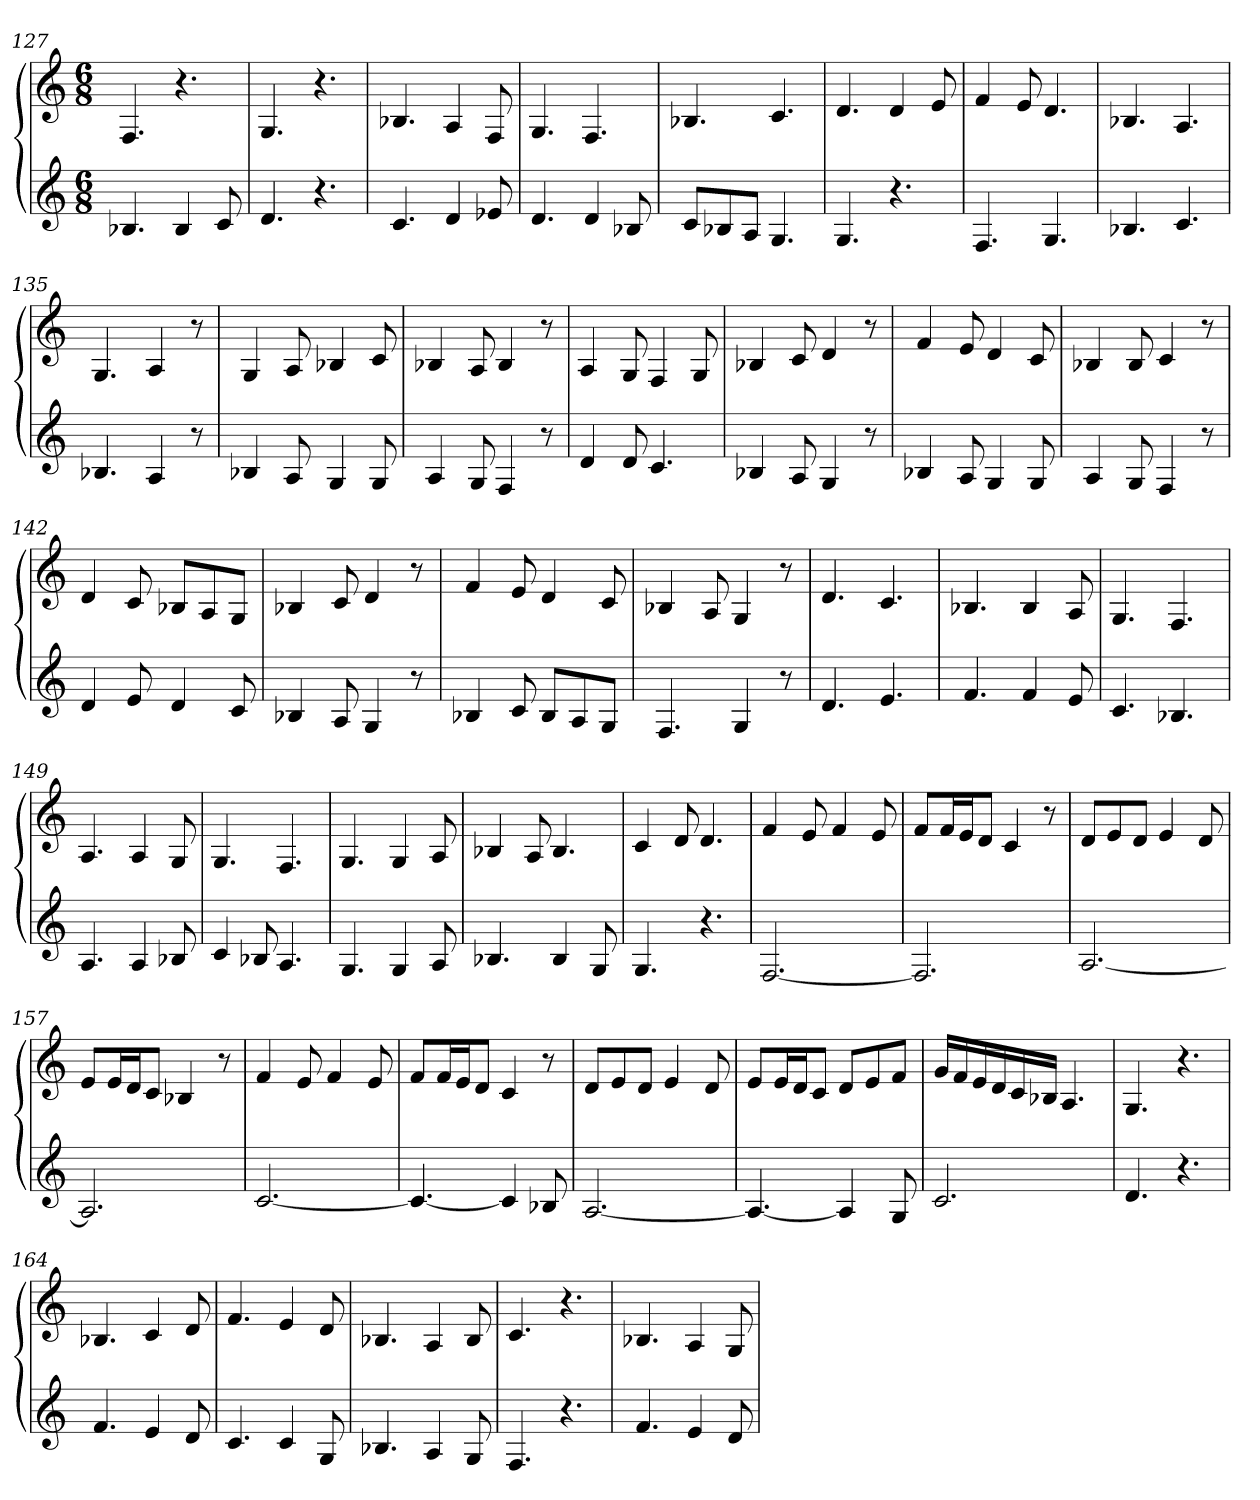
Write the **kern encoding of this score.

**kern	**kern
*part1	*part1
*staff2	*staff1
*M6/8	*M6/8
=127	=127
4.B-X	4.F
4B-	4.r
8c	.
=128	=128
4.d	4.G
4.r	4.r
=129	=129
4.c	4.B-X
4d	4A
8e-X	8F
=130	=130
4.d	4.G
4d	4.F
8B-X	.
=131	=131
8cL	4.B-X
8B-X	.
8AJ	.
4.G	4.c
=132	=132
4.G	4.d
4.r	4d
.	8e
=133	=133
4.F	4f
.	8e
4.G	4.d
=134	=134
4.B-X	4.B-X
4.c	4.A
=135	=135
4.B-X	4.G
4A	4A
8r	8r
=136	=136
4B-X	4G
8A	8A
4G	4B-X
8G	8c
=137	=137
4A	4B-X
8G	8A
4F	4B-
8r	8r
=138	=138
4d	4A
8d	8G
4.c	4F
.	8G
=139	=139
4B-X	4B-X
8A	8c
4G	4d
8r	8r
=140	=140
4B-X	4f
8A	8e
4G	4d
8G	8c
=141	=141
4A	4B-X
8G	8B-
4F	4c
8r	8r
=142	=142
4d	4d
8e	8c
4d	8B-XL
.	8A
8c	8GJ
=143	=143
4B-X	4B-X
8A	8c
4G	4d
8r	8r
=144	=144
4B-X	4f
8c	8e
8B-L	4d
8A	.
8GJ	8c
=145	=145
4.F	4B-X
.	8A
4G	4G
8r	8r
=146	=146
4.d	4.d
4.e	4.c
=147	=147
4.f	4.B-X
4f	4B-
8e	8A
=148	=148
4.c	4.G
4.B-X	4.F
=149	=149
4.A	4.A
4A	4A
8B-X	8G
=150	=150
4c	4.G
8B-X	.
4.A	4.F
=151	=151
4.G	4.G
4G	4G
8A	8A
=152	=152
4.B-X	4B-X
.	8A
4B-	4.B-
8G	.
=153	=153
4.G	4c
.	8d
4.r	4.d
=154	=154
[2.F	4f
.	8e
.	4f
.	8e
=155	=155
2.F]	8fL
.	16fL
.	16eJ
.	8dJ
.	4c
.	8r
=156	=156
[2.A	8dL
.	8e
.	8dJ
.	4e
.	8d
=157	=157
2.A]	8eL
.	16eL
.	16dJ
.	8cJ
.	4B-X
.	8r
=158	=158
[2.c	4f
.	8e
.	4f
.	8e
=159	=159
4.c_	8fL
.	16fL
.	16eJ
.	8dJ
4c]	4c
8B-X	8r
=160	=160
[2.A	8dL
.	8e
.	8dJ
.	4e
.	8d
=161	=161
4.A_	8eL
.	16eL
.	16dJ
.	8cJ
4A]	8dL
.	8e
8G	8fJ
=162	=162
2.c	16gLL
.	16f
.	16e
.	16d
.	16c
.	16B-XJJ
.	4.A
=163	=163
4.d	4.G
4.r	4.r
=164	=164
4.f	4.B-X
4e	4c
8d	8d
=165	=165
4.c	4.f
4c	4e
8G	8d
=166	=166
4.B-X	4.B-X
4A	4A
8G	8B-
=167	=167
4.F	4.c
4.r	4.r
=168	=168
4.f	4.B-X
4e	4A
8d	8G
=	=
*-	*-
